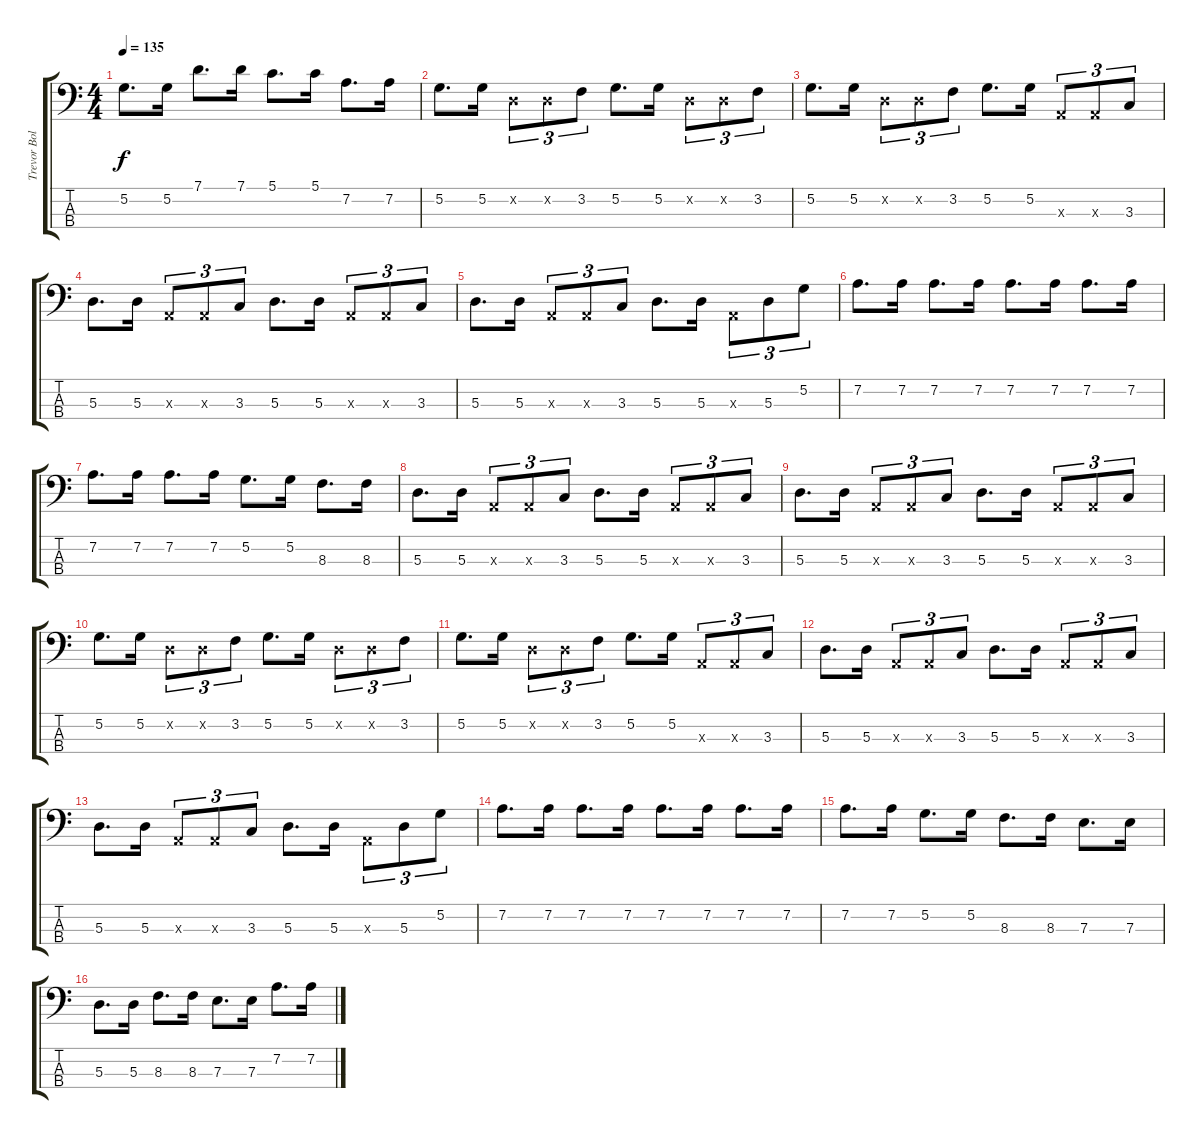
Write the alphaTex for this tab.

\track ("Trevor Bolder (bass)" "Trevor Bol") {instrument electricbassfinger}
\staff {score tabs}
\tuning (G2 D2 A1 E1) {hide}
\ts (4 4)
\tempo 135
\clef f4
\ks c
5.2.8{d dy f} 5.2.16 7.1.8{d} 7.1.16 5.1.8{d} 5.1.16 7.2.8{d} 7.2.16 |
5.2.8{d} 5.2.16 0.2{x}.8{tu (3 2)} 0.2{x}.8{tu (3 2)} 3.2.8{tu (3 2)} 5.2.8{d} 5.2.16 0.2{x}.8{tu (3 2)} 0.2{x}.8{tu (3 2)} 3.2.8{tu (3 2)} |
5.2.8{d} 5.2.16 0.2{x}.8{tu (3 2)} 0.2{x}.8{tu (3 2)} 3.2.8{tu (3 2)} 5.2.8{d} 5.2.16 0.3{x}.8{tu (3 2)} 0.3{x}.8{tu (3 2)} 3.3.8{tu (3 2)} |
5.3.8{d} 5.3.16 0.3{x}.8{tu (3 2)} 0.3{x}.8{tu (3 2)} 3.3.8{tu (3 2)} 5.3.8{d} 5.3.16 0.3{x}.8{tu (3 2)} 0.3{x}.8{tu (3 2)} 3.3.8{tu (3 2)} |
5.3.8{d} 5.3.16 0.3{x}.8{tu (3 2)} 0.3{x}.8{tu (3 2)} 3.3.8{tu (3 2)} 5.3.8{d} 5.3.16 0.3{x}.8{tu (3 2)} 5.3.8{tu (3 2)} 5.2.8{tu (3 2)} |
7.2.8{d} 7.2.16 7.2.8{d} 7.2.16 7.2.8{d} 7.2.16 7.2.8{d} 7.2.16 |
7.2.8{d} 7.2.16 7.2.8{d} 7.2.16 5.2.8{d} 5.2.16 8.3.8{d} 8.3.16 |
5.3.8{d} 5.3.16 0.3{x}.8{tu (3 2)} 0.3{x}.8{tu (3 2)} 3.3.8{tu (3 2)} 5.3.8{d} 5.3.16 0.3{x}.8{tu (3 2)} 0.3{x}.8{tu (3 2)} 3.3.8{tu (3 2)} |
5.3.8{d} 5.3.16 0.3{x}.8{tu (3 2)} 0.3{x}.8{tu (3 2)} 3.3.8{tu (3 2)} 5.3.8{d} 5.3.16 0.3{x}.8{tu (3 2)} 0.3{x}.8{tu (3 2)} 3.3.8{tu (3 2)} |
5.2.8{d} 5.2.16 0.2{x}.8{tu (3 2)} 0.2{x}.8{tu (3 2)} 3.2.8{tu (3 2)} 5.2.8{d} 5.2.16 0.2{x}.8{tu (3 2)} 0.2{x}.8{tu (3 2)} 3.2.8{tu (3 2)} |
5.2.8{d} 5.2.16 0.2{x}.8{tu (3 2)} 0.2{x}.8{tu (3 2)} 3.2.8{tu (3 2)} 5.2.8{d} 5.2.16 0.3{x}.8{tu (3 2)} 0.3{x}.8{tu (3 2)} 3.3.8{tu (3 2)} |
5.3.8{d} 5.3.16 0.3{x}.8{tu (3 2)} 0.3{x}.8{tu (3 2)} 3.3.8{tu (3 2)} 5.3.8{d} 5.3.16 0.3{x}.8{tu (3 2)} 0.3{x}.8{tu (3 2)} 3.3.8{tu (3 2)} |
5.3.8{d} 5.3.16 0.3{x}.8{tu (3 2)} 0.3{x}.8{tu (3 2)} 3.3.8{tu (3 2)} 5.3.8{d} 5.3.16 0.3{x}.8{tu (3 2)} 5.3.8{tu (3 2)} 5.2.8{tu (3 2)} |
7.2.8{d} 7.2.16 7.2.8{d} 7.2.16 7.2.8{d} 7.2.16 7.2.8{d} 7.2.16 |
7.2.8{d} 7.2.16 5.2.8{d} 5.2.16 8.3.8{d} 8.3.16 7.3.8{d} 7.3.16 |
5.3.8{d} 5.3.16 8.3.8{d} 8.3.16 7.3.8{d} 7.3.16 7.2.8{d} 7.2.16
